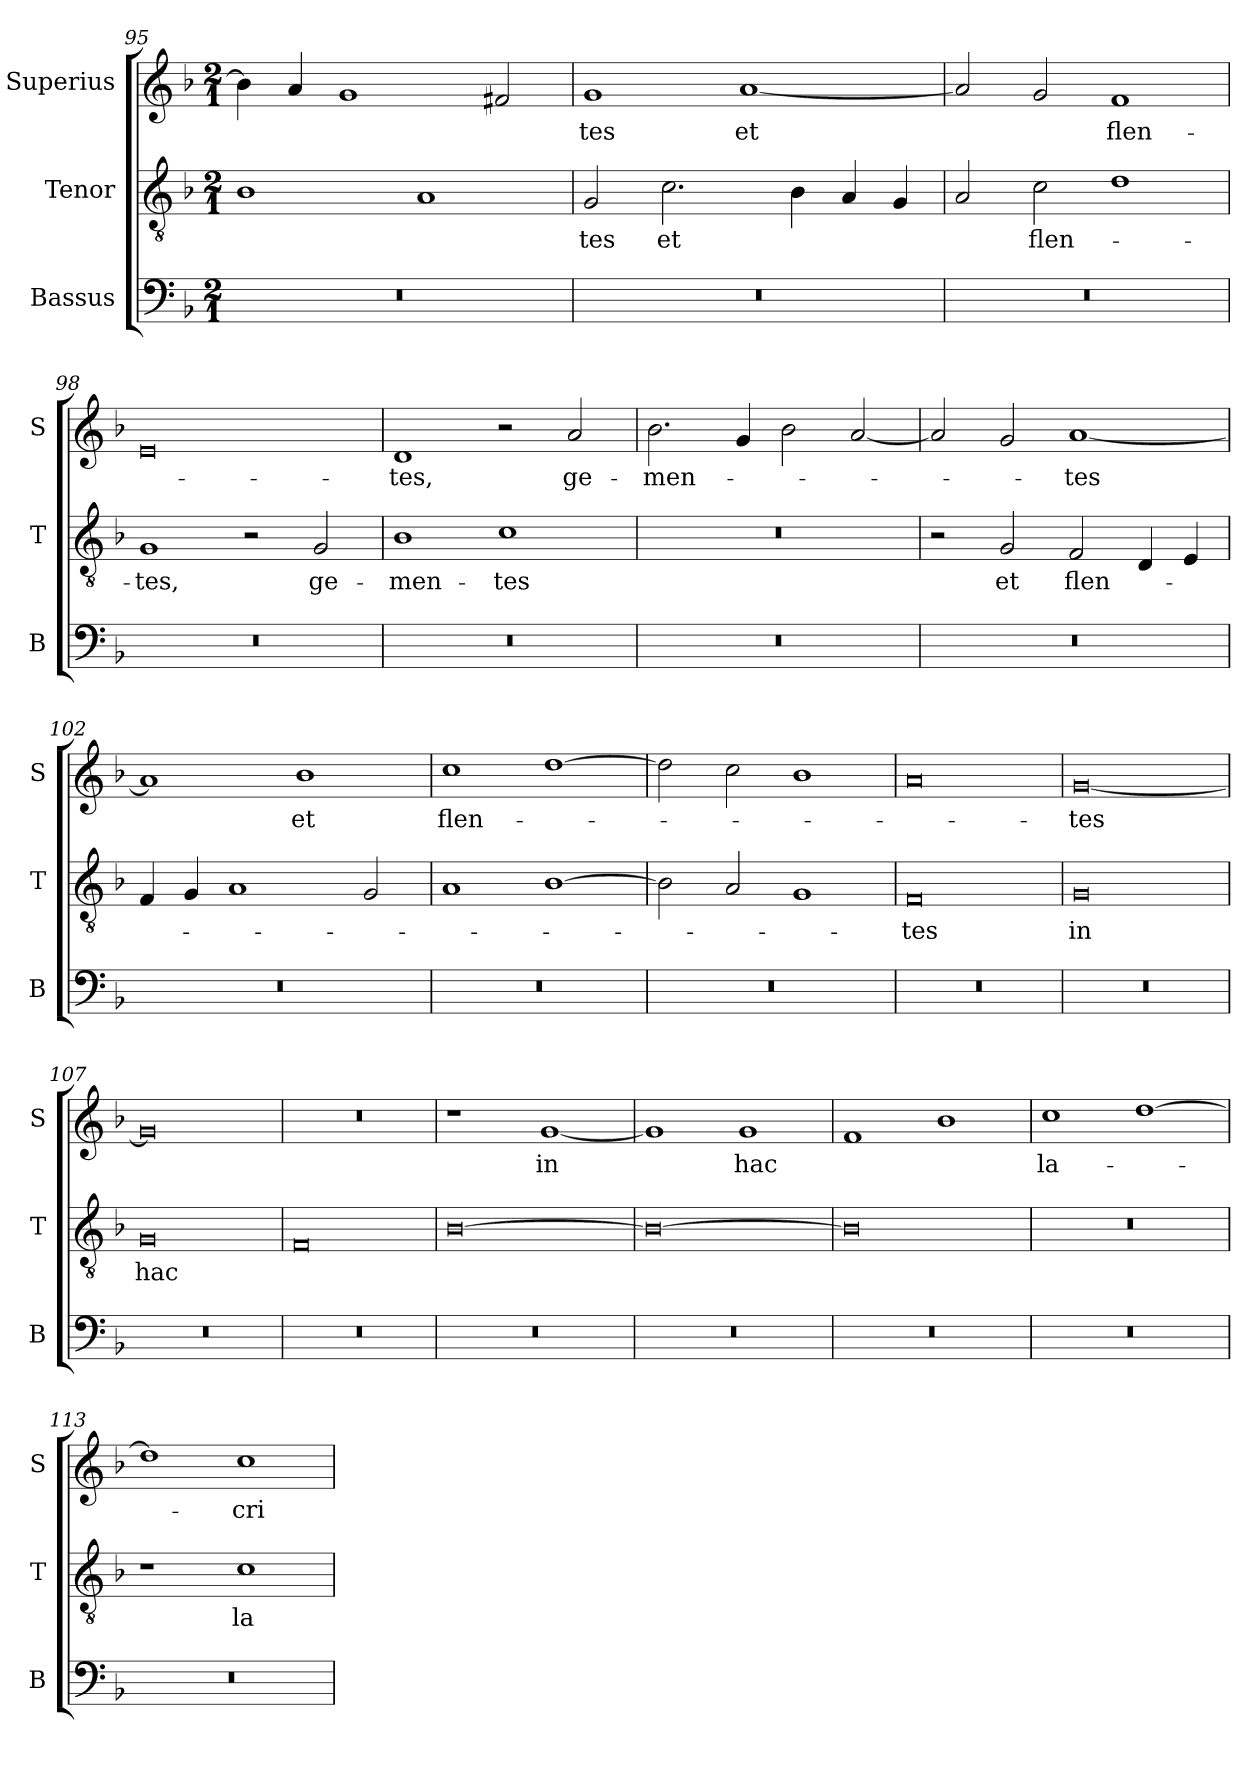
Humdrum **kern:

**kern	**kern	**text	**kern	**text
*part3	*part2	*part2	*part1	*part1
*staff3	*staff2	*staff2	*staff1	*staff1
*I"Bassus	*I"Tenor	*	*I"Superius	*
*I'B	*I'T	*	*I'S	*
*clefF4	*clefGv2	*	*clefG2	*
*k[b-]	*k[b-]	*	*k[b-]	*
*F:	*F:	*	*F:	*
*M2/1	*M2/1	*	*M2/1	*
=95	=95	=95	=95	=95
0r	1B-	.	4b-]	.
.	.	.	4a	.
.	.	.	1g	.
.	1A	.	.	.
.	.	.	2f#X	.
=96	=96	=96	=96	=96
0r	2G	-tes	1g	-tes
.	2.c	et	.	.
.	.	.	[1a	et
.	4B-	.	.	.
.	4A	.	.	.
.	4G	.	.	.
=97	=97	=97	=97	=97
0r	2A	.	2a]	.
.	2c	flen-	2g	.
.	1d	.	1f	flen-
=98	=98	=98	=98	=98
0r	1G	-tes,	0e	.
.	2r	.	.	.
.	2G	ge-	.	.
=99	=99	=99	=99	=99
0r	1B-	-men-	1d	-tes,
.	1c	-tes	2r	.
.	.	.	2a	ge-
=100	=100	=100	=100	=100
0r	0r	.	2.b-	-men-
.	.	.	4g	.
.	.	.	2b-	.
.	.	.	[2a	.
=101	=101	=101	=101	=101
0r	2r	.	2a]	.
.	2G	et	2g	.
.	2F	flen-	[1a	-tes
.	4D	.	.	.
.	4E	.	.	.
=102	=102	=102	=102	=102
0r	4F	.	1a]	.
.	4G	.	.	.
.	1A	.	.	.
.	.	.	1b-	et
.	2G	.	.	.
=103	=103	=103	=103	=103
0r	1A	.	1cc	flen-
.	[1B-	.	[1dd	.
=104	=104	=104	=104	=104
0r	2B-]	.	2dd]	.
.	2A	.	2cc	.
.	1G	.	1b-	.
=105	=105	=105	=105	=105
0r	0F	-tes	0a	.
=106	=106	=106	=106	=106
0r	0G	in	[0g	-tes
=107	=107	=107	=107	=107
0r	0G	hac	0g]	.
=108	=108	=108	=108	=108
0r	0F	.	0r	.
=109	=109	=109	=109	=109
0r	[0B-	.	1r	.
.	.	.	[1g	in
=110	=110	=110	=110	=110
0r	0B-_	.	1g]	.
.	.	.	1g	hac
=111	=111	=111	=111	=111
0r	0B-]	.	1f	.
.	.	.	1b-	.
=112	=112	=112	=112	=112
0r	0r	.	1cc	la-
.	.	.	[1dd	.
=113	=113	=113	=113	=113
0r	1r	.	1dd]	.
.	1c	la-	1cc	-cri-
=	=	=	=	=
*-	*-	*-	*-	*-
